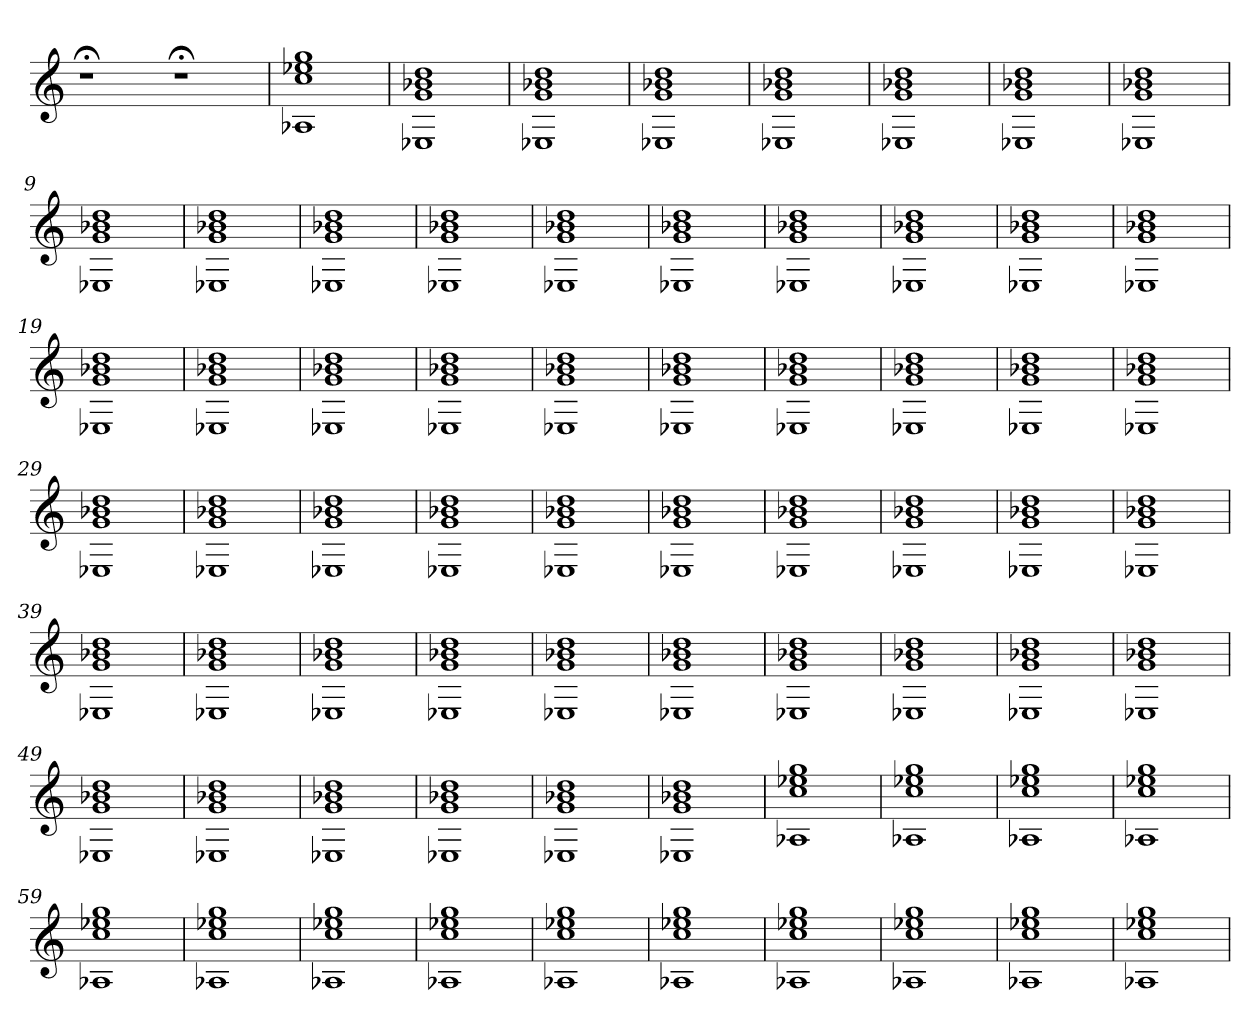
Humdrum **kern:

**kern
*part1
*staff1
=
1r;<
1r;<
=1
1A-X 1cc 1ee-X 1gg
=2
1E-X 1g 1b-X 1dd
=3
1E-X 1g 1b-X 1dd
=4
1E-X 1g 1b-X 1dd
=5
1E-X 1g 1b-X 1dd
=6
1E-X 1g 1b-X 1dd
=7
1E-X 1g 1b-X 1dd
=8
1E-X 1g 1b-X 1dd
=9
1E-X 1g 1b-X 1dd
=10
1E-X 1g 1b-X 1dd
=11
1E-X 1g 1b-X 1dd
=12
1E-X 1g 1b-X 1dd
=13
1E-X 1g 1b-X 1dd
=14
1E-X 1g 1b-X 1dd
=15
1E-X 1g 1b-X 1dd
=16
1E-X 1g 1b-X 1dd
=17
1E-X 1g 1b-X 1dd
=18
1E-X 1g 1b-X 1dd
=19
1E-X 1g 1b-X 1dd
=20
1E-X 1g 1b-X 1dd
=21
1E-X 1g 1b-X 1dd
=22
1E-X 1g 1b-X 1dd
=23
1E-X 1g 1b-X 1dd
=24
1E-X 1g 1b-X 1dd
=25
1E-X 1g 1b-X 1dd
=26
1E-X 1g 1b-X 1dd
=27
1E-X 1g 1b-X 1dd
=28
1E-X 1g 1b-X 1dd
=29
1E-X 1g 1b-X 1dd
=30
1E-X 1g 1b-X 1dd
=31
1E-X 1g 1b-X 1dd
=32
1E-X 1g 1b-X 1dd
=33
1E-X 1g 1b-X 1dd
=34
1E-X 1g 1b-X 1dd
=35
1E-X 1g 1b-X 1dd
=36
1E-X 1g 1b-X 1dd
=37
1E-X 1g 1b-X 1dd
=38
1E-X 1g 1b-X 1dd
=39
1E-X 1g 1b-X 1dd
=40
1E-X 1g 1b-X 1dd
=41
1E-X 1g 1b-X 1dd
=42
1E-X 1g 1b-X 1dd
=43
1E-X 1g 1b-X 1dd
=44
1E-X 1g 1b-X 1dd
=45
1E-X 1g 1b-X 1dd
=46
1E-X 1g 1b-X 1dd
=47
1E-X 1g 1b-X 1dd
=48
1E-X 1g 1b-X 1dd
=49
1E-X 1g 1b-X 1dd
=50
1E-X 1g 1b-X 1dd
=51
1E-X 1g 1b-X 1dd
=52
1E-X 1g 1b-X 1dd
=53
1E-X 1g 1b-X 1dd
=54
1E-X 1g 1b-X 1dd
=55
1A-X 1cc 1ee-X 1gg
=56
1A-X 1cc 1ee-X 1gg
=57
1A-X 1cc 1ee-X 1gg
=58
1A-X 1cc 1ee-X 1gg
=59
1A-X 1cc 1ee-X 1gg
=60
1A-X 1cc 1ee-X 1gg
=61
1A-X 1cc 1ee-X 1gg
=62
1A-X 1cc 1ee-X 1gg
=63
1A-X 1cc 1ee-X 1gg
=64
1A-X 1cc 1ee-X 1gg
=65
1A-X 1cc 1ee-X 1gg
=66
1A-X 1cc 1ee-X 1gg
=67
1A-X 1cc 1ee-X 1gg
=68
1A-X 1cc 1ee-X 1gg
=
*-
